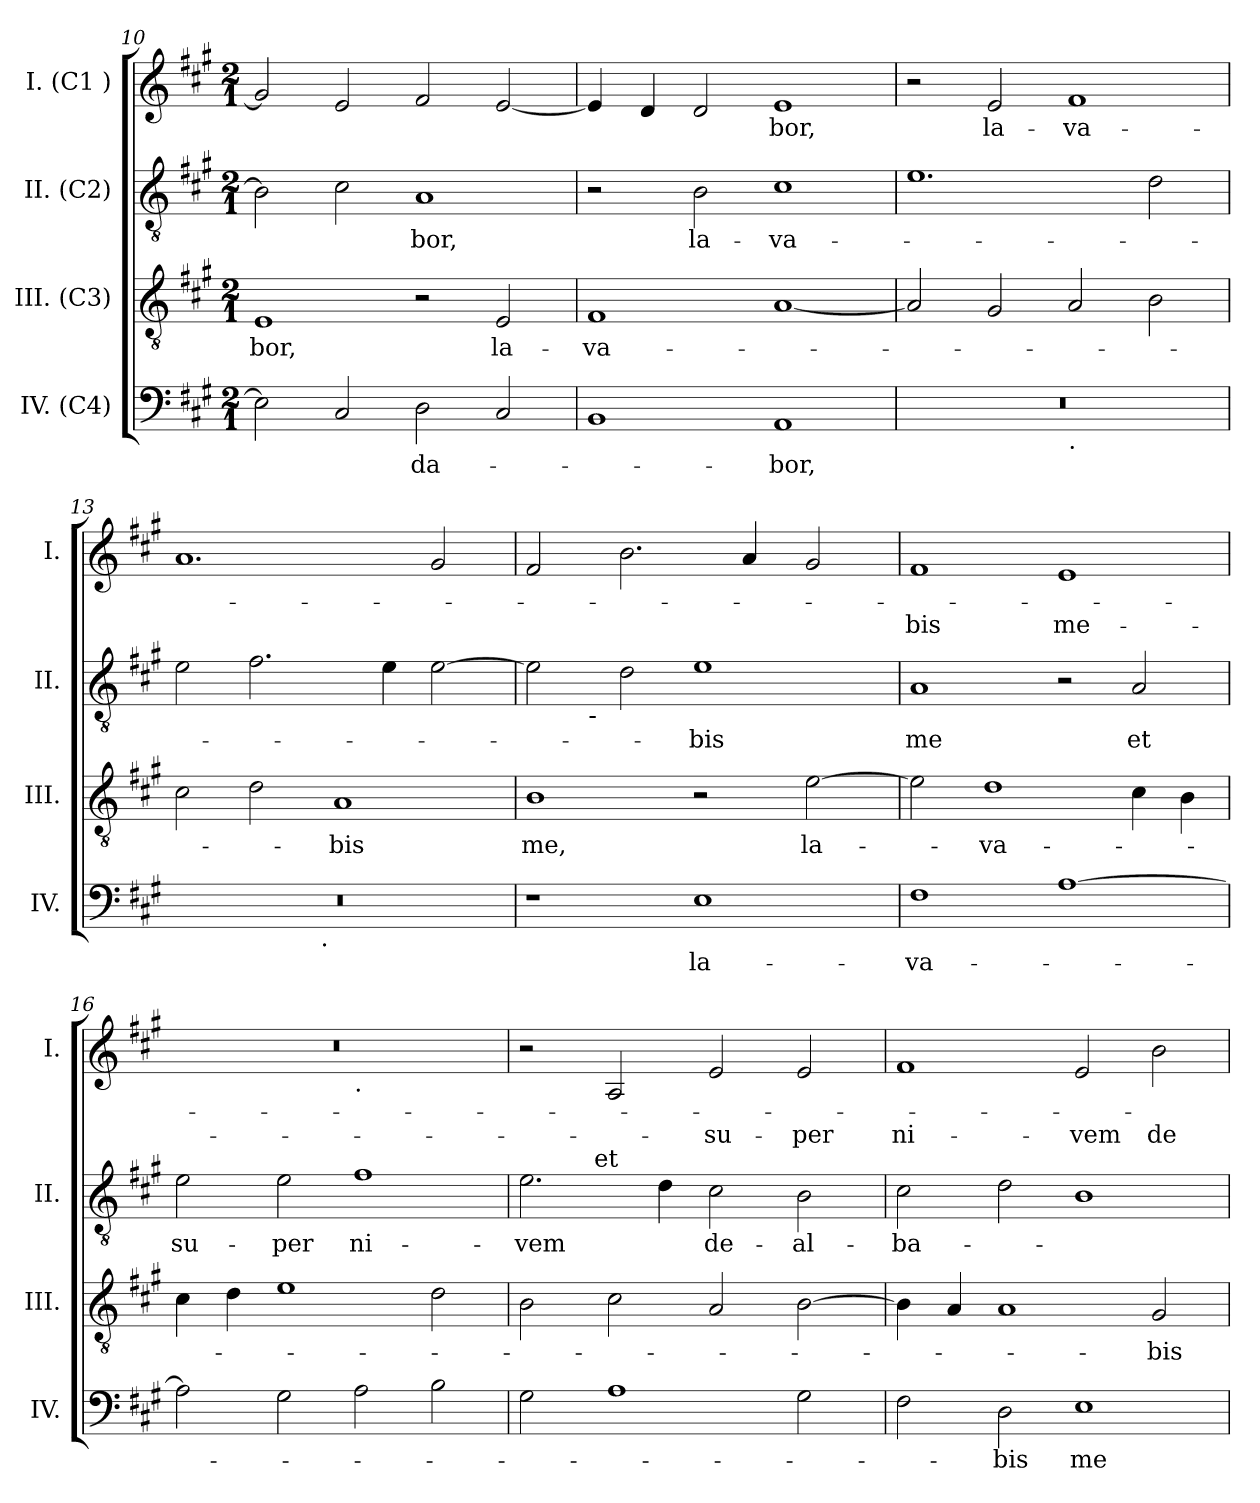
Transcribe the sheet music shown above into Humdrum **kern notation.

**kern	**text	**kern	**text	**kern	**text	**kern	**text	**text
*part4	*part4	*part3	*part3	*part2	*part2	*part1	*part1	*part1
*staff4	*staff4	*staff3	*staff3	*staff2	*staff2	*staff1	*staff1	*staff1
*I"IV. (C4)	*	*I"III. (C3)	*	*I"II. (C2)	*	*I"I. (C1 )	*	*
*I'IV.	*	*I'III.	*	*I'II.	*	*I'I.	*	*
*clefF4	*	*clefGv2	*	*clefGv2	*	*clefG2	*	*
*k[f#c#g#]	*	*k[f#c#g#]	*	*k[f#c#g#]	*	*k[f#c#g#]	*	*
*A:	*	*A:	*	*A:	*	*A:	*	*
*M2/1	*	*M2/1	*	*M2/1	*	*M2/1	*	*
=10	=10	=10	=10	=10	=10	=10	=10	=10
!	!	!	!LO:LY:b	!	!	!	!	!
2E\]	.	1E	-bor,	2B\]	.	2g#/]	.	.
2C#/	.	.	.	2c#\	.	2e/	.	.
!	!LO:LY:b	!	!	!	!LO:LY:b	!	!	!
2D\	-da-	2r	.	1A	-bor,	2f#/	.	.
!	!	!	!LO:LY:b	!	!	!	!	!
2C#/	.	2E/	la-	.	.	[<2e/	.	.
=11	=11	=11	=11	=11	=11	=11	=11	=11
!	!	!	!LO:LY:b	!	!	!	!	!
1BB	.	1F#	-va-	2r	.	4e/]	.	.
.	.	.	.	.	.	4d/	.	.
!	!	!	!	!	!LO:LY:b	!	!	!
.	.	.	.	2B\	la-	2d/	.	.
!	!LO:LY:b	!	!	!	!LO:LY:b	!	!LO:LY:b	!
1AA	-bor,	[<1A	.	1c#	-va-	1e	-bor,	.
=12	=12	=12	=12	=12	=12	=12	=12	=12
*^	*	*	*	*	*	*	*	*
0r	1ryy	.	2A/]	.	1.e	.	2r	.	.
!	!	!	!	!	!	!	!	!LO:LY:b	!
.	.	.	2G#/	.	.	.	2e/	la-	.
!	!LO:TX:b:t=.	!	!	!	!	!	!	!	!
!	!	!	!	!	!	!	!	!LO:LY:b	!
.	1ryy	.	2A/	.	.	.	1f#	-va-	.
.	.	.	2B\	.	2d\	.	.	.	.
=13	=13	=13	=13	=13	=13	=13	=13	=13	=13
0r	2ryy	.	2c#\	.	2e\	.	1.a	.	.
.	4...ryy	.	2d\	.	2.f#\	.	.	.	.
!	!LO:TX:b:t=.	!	!	!	!	!	!	!	!
.	1ryy	.	.	.	.	.	.	.	.
!	!	!	!	!LO:LY:b	!	!	!	!	!
.	.	.	1A	-bis	.	.	.	.	.
.	.	.	.	.	4e\	.	.	.	.
.	.	.	.	.	[<2e\	.	2g#/	.	.
.	32ryy	.	.	.	.	.	.	.	.
!!LO:LB:g=z
=14	=14	=14	=14	=14	=14	=14	=14	=14	=14
!	!	!	!	!LO:LY:b	!	!	!	!	!
*v	*v	*	*	*	*^	*	*	*	*
1r	.	1B	me,	2e\]	4.ryy	.	2f#/	.	.
!	!	!	!	!	!LO:TX:b:t=-	!	!	!	!
.	.	.	.	.	1ryy	.	.	.	.
.	.	.	.	2d\	.	.	2.b\	.	.
!	!LO:LY:b	!	!	!	!	!LO:LY:b	!	!	!
1E	la-	2r	.	1e	.	-bis	.	.	.
.	.	.	.	.	.	.	4a/	.	.
.	.	.	.	.	2ryy	.	.	.	.
!	!	!	!LO:LY:b	!	!	!	!	!	!
.	.	[>2e\	la-	.	.	.	2g#/	.	.
.	.	.	.	.	8ryy	.	.	.	.
=15	=15	=15	=15	=15	=15	=15	=15	=15	=15
!	!LO:LY:b	!	!	!	!	!LO:LY:b	!	!	!LO:LY:b
*	*	*	*	*v	*v	*	*	*	*
1F#	-va-	2e\]	.	1A	me	1f#	.	bis
!	!	!	!LO:LY:b	!	!	!	!	!
.	.	1d	-va-	.	.	.	.	.
!	!	!	!	!	!	!	!	!LO:LY:b
[>1A	.	.	.	2r	.	1e	.	me-
!	!	!	!	!	!LO:LY:b	!	!	!
.	.	4c#\	.	2A/	et	.	.	.
.	.	4B\	.	.	.	.	.	.
=16	=16	=16	=16	=16	=16	=16	=16	=16
!	!	!	!	!	!LO:LY:b	!	!	!
*	*	*	*	*	*	*^	*	*
2A\]	.	4c#\	.	2e\	su-	0r	1ryy	.	.
.	.	4d\	.	.	.	.	.	.	.
!	!	!	!	!	!LO:LY:b	!	!	!	!
2G#\	.	1e	.	2e\	-per	.	.	.	.
!	!	!	!	!	!	!	!LO:TX:b:t=.	!	!
!	!	!	!	!	!LO:LY:b	!	!	!	!
2A\	.	.	.	1f#	ni-	.	1ryy	.	.
2B\	.	2d\	.	.	.	.	.	.	.
=17	=17	=17	=17	=17	=17	=17	=17	=17	=17
!	!	!	!	!	!LO:LY:b	!	!	!	!
*	*	*	*	*^	*	*v	*v	*	*
2G#\	.	2B\	.	2.e\	4...ryy	-vem	2r	.	.
!	!	!	!	!	!LO:TX:a:t=et	!	!	!	!
.	.	.	.	.	1ryy	.	.	.	.
1A	.	2c#\	.	.	.	.	2A/	.	.
.	.	.	.	4d\	.	.	.	.	.
!	!	!	!	!	!	!LO:LY:b	!	!	!LO:LY:b
.	.	2A/	.	2c#\	.	de-	2e/	.	-su-
.	.	.	.	.	2ryy	.	.	.	.
!	!	!	!	!	!	!LO:LY:b	!	!	!LO:LY:b
2G#\	.	[>2B\	.	2B\	.	-al-	2e/	.	-per
.	.	.	.	.	32ryy	.	.	.	.
=18	=18	=18	=18	=18	=18	=18	=18	=18	=18
!	!	!	!	!	!	!LO:LY:b	!	!	!LO:LY:b
*	*	*	*	*v	*v	*	*	*	*
2F#\	.	4B\]	.	2c#\	-ba-	1f#	.	ni-
.	.	4A/	.	.	.	.	.	.
!	!LO:LY:b	!	!	!	!	!	!	!
2D\	-bis	1A	.	2d\	.	.	.	.
!	!LO:LY:b	!	!	!	!	!	!	!LO:LY:b
1E	me	.	.	1B	.	2e/	.	-vem
!	!	!	!LO:LY:b	!	!	!	!	!LO:LY:b
.	.	2G#/	-bis	.	.	2b\	.	de-
=	=	=	=	=	=	=	=	=
*-	*-	*-	*-	*-	*-	*-	*-	*-
